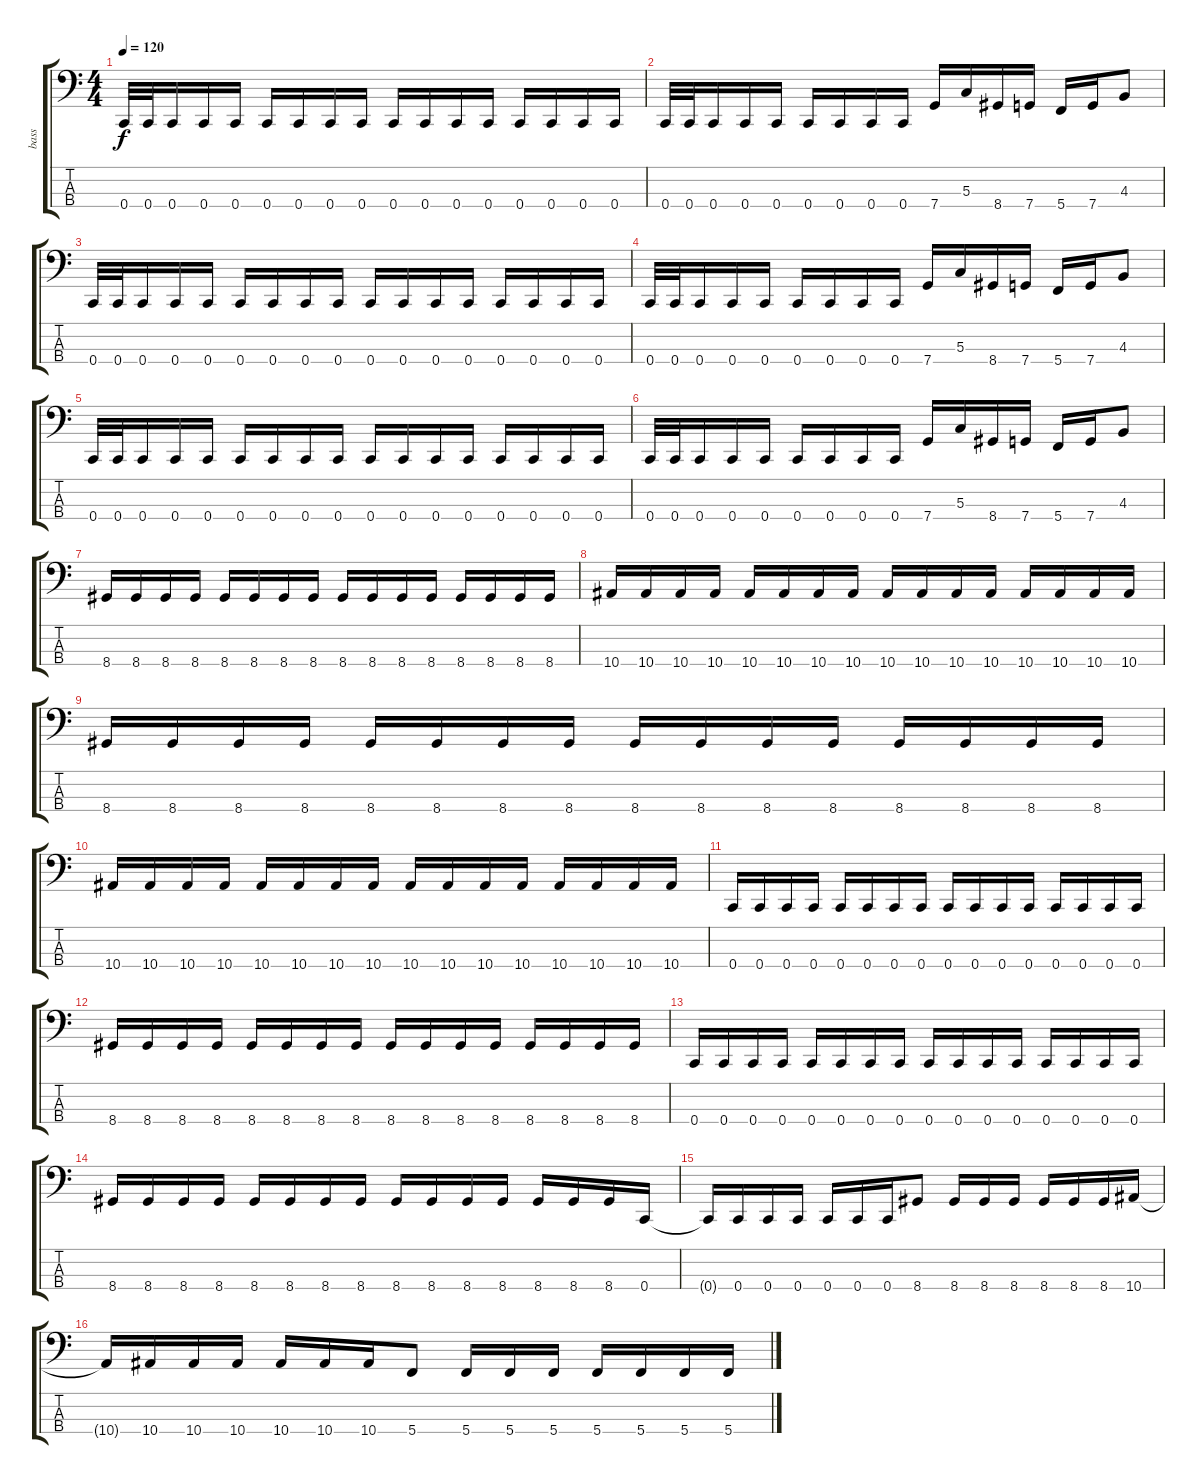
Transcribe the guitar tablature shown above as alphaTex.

\track ("bass" "bass") {instrument electricbasspick}
\staff {score tabs}
\tuning (F2 C2 G1 C1) {hide}
\ts (4 4)
\tempo 120
\clef f4
\ks c
0.4.32{dy f} 0.4.32 0.4.16 0.4.16 0.4.16 0.4.16 0.4.16 0.4.16 0.4.16 0.4.16 0.4.16 0.4.16 0.4.16 0.4.16 0.4.16 0.4.16 0.4.16 |
0.4.32 0.4.32 0.4.16 0.4.16 0.4.16 0.4.16 0.4.16 0.4.16 0.4.16 7.4.16 5.3.16 8.4.16 7.4.16 5.4.16 7.4.16 4.3.8 |
0.4.32 0.4.32 0.4.16 0.4.16 0.4.16 0.4.16 0.4.16 0.4.16 0.4.16 0.4.16 0.4.16 0.4.16 0.4.16 0.4.16 0.4.16 0.4.16 0.4.16 |
0.4.32 0.4.32 0.4.16 0.4.16 0.4.16 0.4.16 0.4.16 0.4.16 0.4.16 7.4.16 5.3.16 8.4.16 7.4.16 5.4.16 7.4.16 4.3.8 |
0.4.32 0.4.32 0.4.16 0.4.16 0.4.16 0.4.16 0.4.16 0.4.16 0.4.16 0.4.16 0.4.16 0.4.16 0.4.16 0.4.16 0.4.16 0.4.16 0.4.16 |
0.4.32 0.4.32 0.4.16 0.4.16 0.4.16 0.4.16 0.4.16 0.4.16 0.4.16 7.4.16 5.3.16 8.4.16 7.4.16 5.4.16 7.4.16 4.3.8 |
8.4.16 8.4.16 8.4.16 8.4.16 8.4.16 8.4.16 8.4.16 8.4.16 8.4.16 8.4.16 8.4.16 8.4.16 8.4.16 8.4.16 8.4.16 8.4.16 |
10.4.16 10.4.16 10.4.16 10.4.16 10.4.16 10.4.16 10.4.16 10.4.16 10.4.16 10.4.16 10.4.16 10.4.16 10.4.16 10.4.16 10.4.16 10.4.16 |
8.4.16 8.4.16 8.4.16 8.4.16 8.4.16 8.4.16 8.4.16 8.4.16 8.4.16 8.4.16 8.4.16 8.4.16 8.4.16 8.4.16 8.4.16 8.4.16 |
10.4.16 10.4.16 10.4.16 10.4.16 10.4.16 10.4.16 10.4.16 10.4.16 10.4.16 10.4.16 10.4.16 10.4.16 10.4.16 10.4.16 10.4.16 10.4.16 |
0.4.16 0.4.16 0.4.16 0.4.16 0.4.16 0.4.16 0.4.16 0.4.16 0.4.16 0.4.16 0.4.16 0.4.16 0.4.16 0.4.16 0.4.16 0.4.16 |
8.4.16 8.4.16 8.4.16 8.4.16 8.4.16 8.4.16 8.4.16 8.4.16 8.4.16 8.4.16 8.4.16 8.4.16 8.4.16 8.4.16 8.4.16 8.4.16 |
0.4.16 0.4.16 0.4.16 0.4.16 0.4.16 0.4.16 0.4.16 0.4.16 0.4.16 0.4.16 0.4.16 0.4.16 0.4.16 0.4.16 0.4.16 0.4.16 |
8.4.16 8.4.16 8.4.16 8.4.16 8.4.16 8.4.16 8.4.16 8.4.16 8.4.16 8.4.16 8.4.16 8.4.16 8.4.16 8.4.16 8.4.16 0.4.16 |
0.4{t}.16 0.4.16 0.4.16 0.4.16 0.4.16 0.4.16 0.4.16 8.4.8 8.4.16 8.4.16 8.4.16 8.4.16 8.4.16 8.4.16 10.4.16 |
10.4{t}.16 10.4.16 10.4.16 10.4.16 10.4.16 10.4.16 10.4.16 5.4.8 5.4.16 5.4.16 5.4.16 5.4.16 5.4.16 5.4.16 5.4.16
